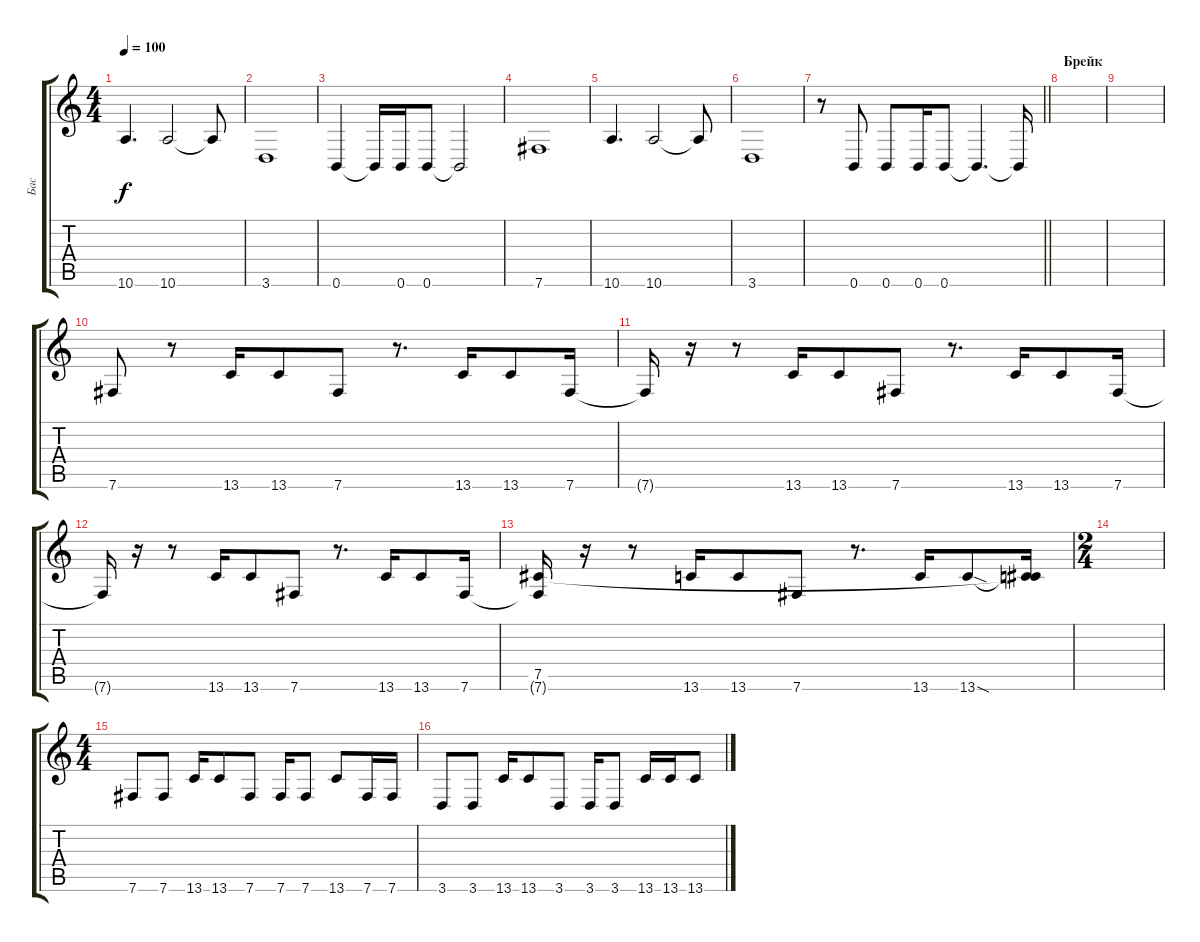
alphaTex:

\track ("Бас" "Бас") {instrument electricbassfinger}
\staff {score tabs}
\tuning (Db4 Ab3 E3 B2 Gb2 B1) {hide}
\ts (4 4)
\tempo 100
\clef g2
\ks c
10.6.4{d dy f} 10.6.2 10.6{t}.8 |
3.6.1 |
0.6.4 0.6{t}.16 0.6.16 0.6.8 0.6{t}.2 |
7.6.1 |
10.6.4{d} 10.6.2 10.6{t}.8 |
3.6.1 |
\barLineRight lightlight
r.8 0.6.8 0.6.8 0.6.16 0.6.8 0.6{t}.4{d} 0.6{t}.16 |
\section ("" "Брейк")
|
|
7.6.8 r.8 13.6.16 13.6.8 7.6.8 r.8{d} 13.6.16 13.6.8 7.6.16 |
7.6{t}.16 r.16 r.8 13.6.16 13.6.8 7.6.8 r.8{d} 13.6.16 13.6.8 7.6.16 |
7.6{t}.16 r.16 r.8 13.6.16 13.6.8 7.6.8 r.8{d} 13.6.16 13.6.8 7.6.16 |
(7.5 7.6{t}).16 r.16 r.8 13.6.16 13.6.8 7.6.8 r.8{d} 13.6.16 13.6{sod}.8 (7.5{t} 13.6{t}).16 |
\ts (2 4)
|
\ts (4 4)
7.6.8 7.6.8 13.6.16 13.6.8 7.6.8 7.6.16 7.6.8 13.6.8 7.6.16 7.6.16 |
3.6.8 3.6.8 13.6.16 13.6.8 3.6.8 3.6.16 3.6.8 13.6.16 13.6.16 13.6.8
